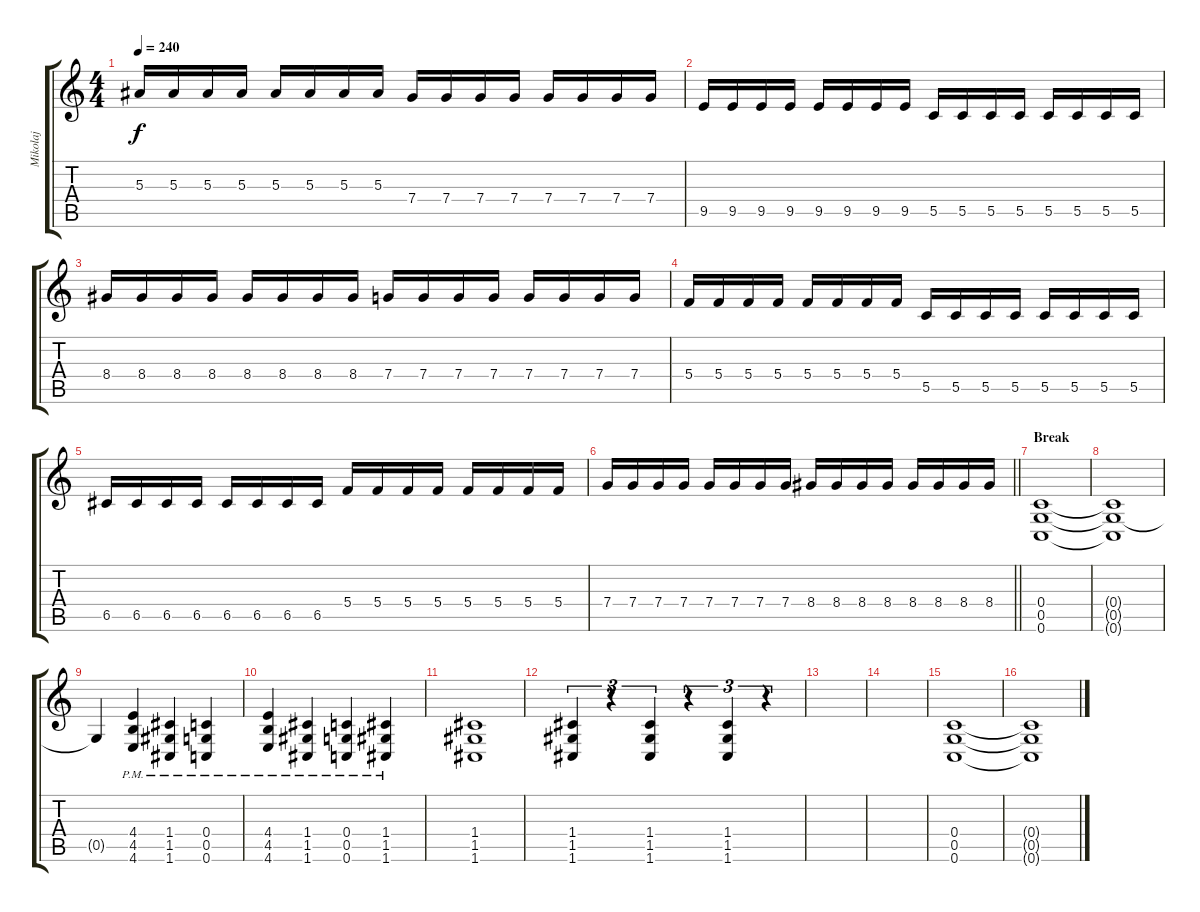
\track ("Mikolaj" "Mikolaj") {instrument distortionguitar}
\staff {score tabs}
\tuning (D4 A3 F3 C3 G2 C2) {hide}
\ts (4 4)
\tempo 240
\clef g2
\ks c
5.3.16{dy f} 5.3.16 5.3.16 5.3.16 5.3.16 5.3.16 5.3.16 5.3.16 7.4.16 7.4.16 7.4.16 7.4.16 7.4.16 7.4.16 7.4.16 7.4.16 |
9.5.16 9.5.16 9.5.16 9.5.16 9.5.16 9.5.16 9.5.16 9.5.16 5.5.16 5.5.16 5.5.16 5.5.16 5.5.16 5.5.16 5.5.16 5.5.16 |
8.4.16 8.4.16 8.4.16 8.4.16 8.4.16 8.4.16 8.4.16 8.4.16 7.4.16 7.4.16 7.4.16 7.4.16 7.4.16 7.4.16 7.4.16 7.4.16 |
5.4.16 5.4.16 5.4.16 5.4.16 5.4.16 5.4.16 5.4.16 5.4.16 5.5.16 5.5.16 5.5.16 5.5.16 5.5.16 5.5.16 5.5.16 5.5.16 |
6.5.16 6.5.16 6.5.16 6.5.16 6.5.16 6.5.16 6.5.16 6.5.16 5.4.16 5.4.16 5.4.16 5.4.16 5.4.16 5.4.16 5.4.16 5.4.16 |
\barLineRight lightlight
7.4.16 7.4.16 7.4.16 7.4.16 7.4.16 7.4.16 7.4.16 7.4.16 8.4.16 8.4.16 8.4.16 8.4.16 8.4.16 8.4.16 8.4.16 8.4.16 |
\section ("" "Break")
(0.4 0.5 0.6).1 |
(0.4{t} 0.5{t} 0.6{t}).1 |
0.5{t}.4 (4.4{pm} 4.5{pm} 4.6{pm}).4 (1.4{pm} 1.5{pm} 1.6{pm}).4 (0.4{pm} 0.5{pm} 0.6{pm}).4 |
(4.4{pm} 4.5{pm} 4.6{pm}).4 (1.4{pm} 1.5{pm} 1.6{pm}).4 (0.4{pm} 0.5{pm} 0.6{pm}).4 (1.4{pm} 1.5{pm} 1.6{pm}).4 |
(1.4 1.5 1.6).1 |
(1.4 1.5 1.6).4{tu (3 2)} r.4{tu (3 2)} (1.4 1.5 1.6).4{tu (3 2)} r.4{tu (3 2)} (1.4 1.5 1.6).4{tu (3 2)} r.4{tu (3 2)} |
|
|
(0.4 0.5 0.6).1 |
(0.4{t} 0.5{t} 0.6{t}).1
